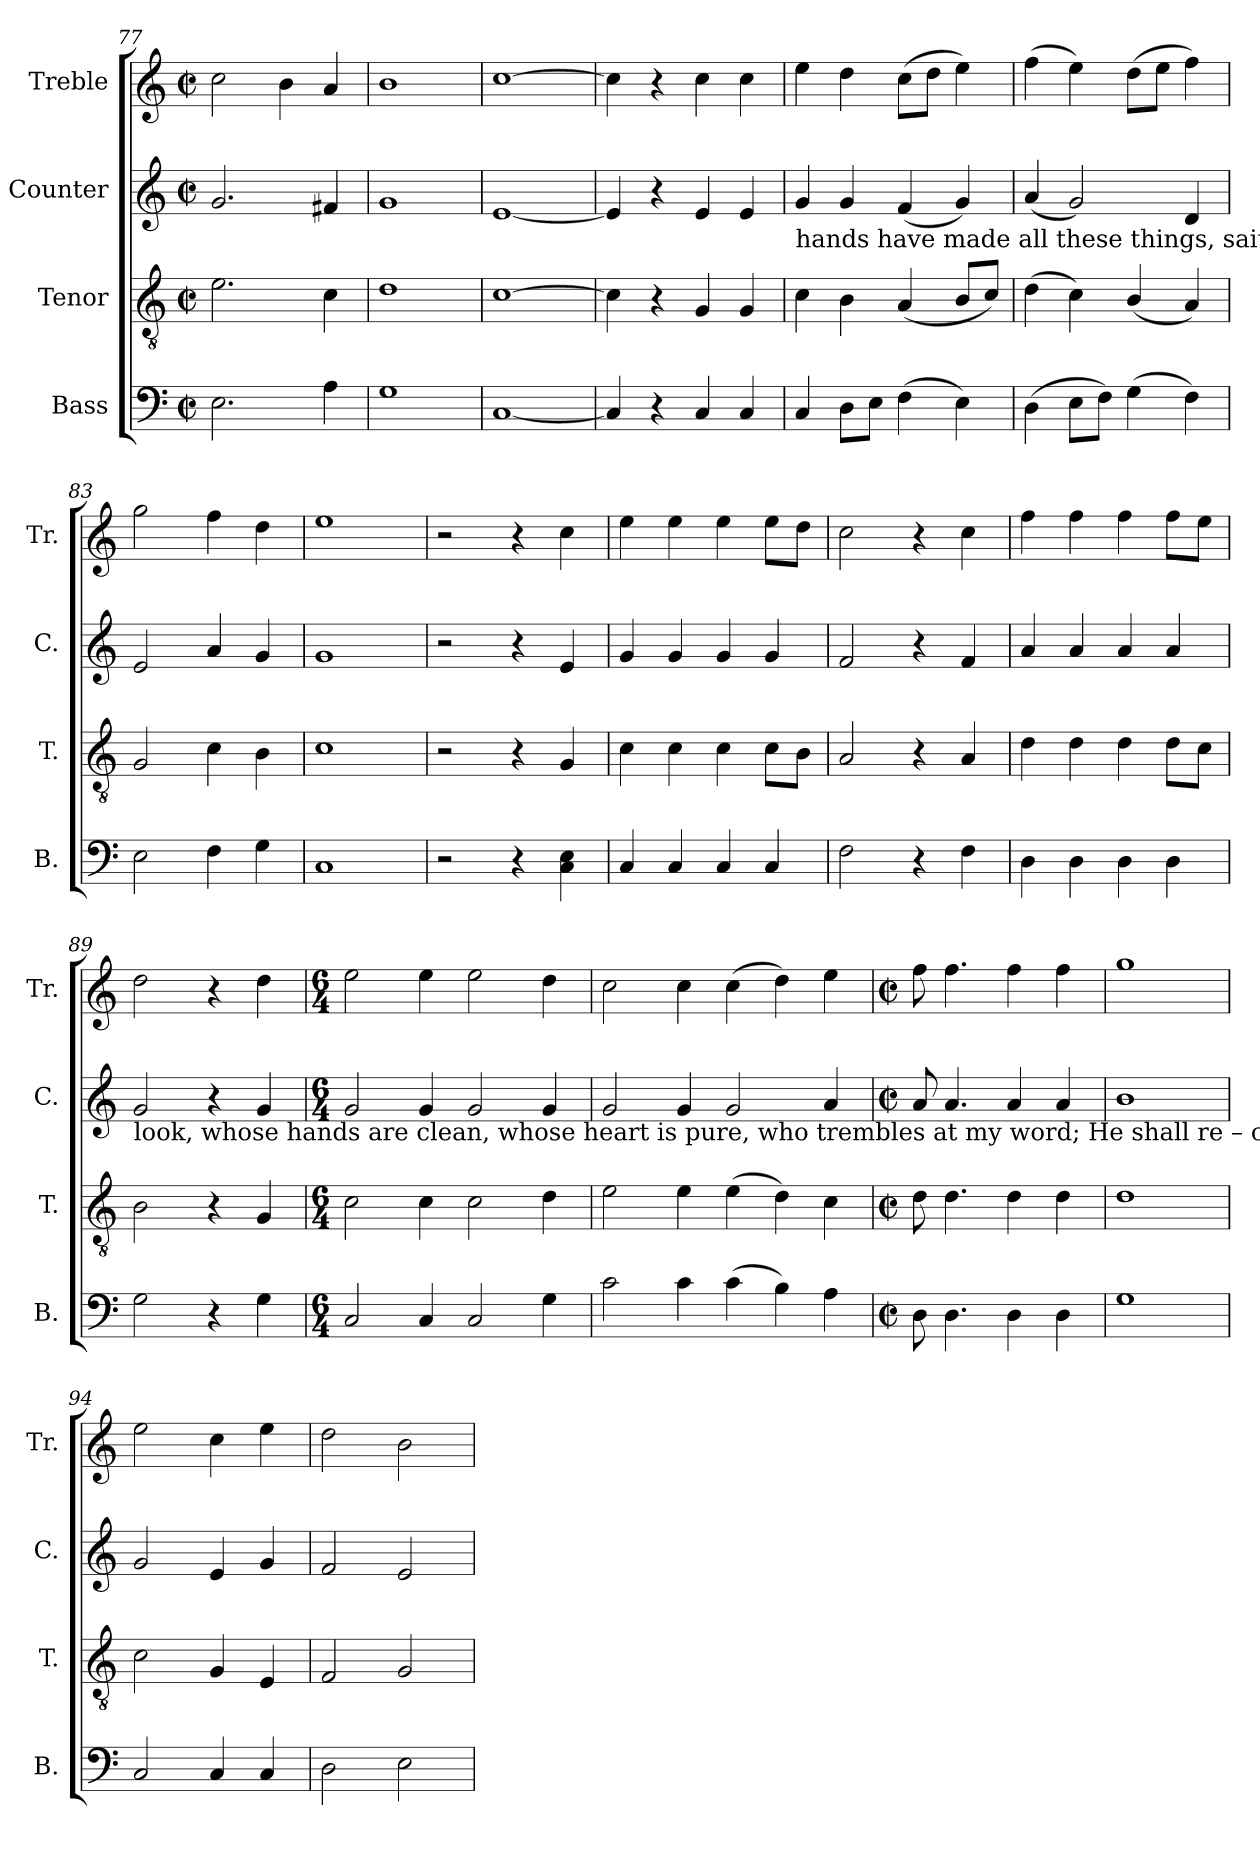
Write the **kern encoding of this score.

**kern	**kern	**kern	**kern
*part4	*part3	*part2	*part1
*staff4	*staff3	*staff2	*staff1
*I"Bass	*I"Tenor	*I"Counter	*I"Treble
*I'B.	*I'T.	*I'C.	*I'Tr.
*clefF4	*clefGv2	*clefG2	*clefG2
*k[]	*k[]	*k[]	*k[]
*M2/2	*M2/2	*M2/2	*M2/2
*met(c|)	*met(c|)	*met(c|)	*met(c|)
=77	=77	=77	=77
2.E\	2.e\	2.g/	2cc\
.	.	.	4b\
4A\	4c\	4f#X/	4a/
=78	=78	=78	=78
1G	1d	1g	1b
=79	=79	=79	=79
[1C	[1c	[1e	[1cc
=80	=80	=80	=80
4C/]	4c\]	4e/]	4cc\]
4r	4r	4r	4r
4C/	4G/	4e/	4cc\
4C/	4G/	4e/	4cc\
!!LO:LB:g=z
=81	=81	=81	=81
!	!	!LO:TX:b:t=hands have made          all                 these things, saith the Lord.                  To    this man will I      look,      To    this man will I	!
4C/	4c\	4g/	4ee\
8D\L	4B\	4g/	4dd\
8E\J	.	.	.
(4F\	(4A/	(4f/	(8cc\L
.	.	.	8dd\J
4E\)	8B/L	4g/)	4ee\)
.	8c/J)	.	.
=82	=82	=82	=82
(4D\	(4d\	(4a/	(4ff\
8E\L	4c\)	2g/)	4ee\)
8F\J)	.	.	.
(4G\	(4B/	.	(8dd\L
.	.	.	8ee\J
4F\)	4A/)	4d/	4ff\)
=83	=83	=83	=83
2E\	2G/	2e/	2gg\
4F\	4c\	4a/	4ff\
4G\	4B\	4g/	4dd\
=84	=84	=84	=84
1C	1c	1g	1ee
=85	=85	=85	=85
2r	2r	2r	2r
4r	4r	4r	4r
4C\ 4E\	4G/	4e/	4cc\
=86	=86	=86	=86
4C/	4c\	4g/	4ee\
4C/	4c\	4g/	4ee\
4C/	4c\	4g/	4ee\
4C/	8c\L	4g/	8ee\L
.	8B\J	.	8dd\J
=87	=87	=87	=87
2F\	2A/	2f/	2cc\
4r	4r	4r	4r
4F\	4A/	4f/	4cc\
=88	=88	=88	=88
4D\	4d\	4a/	4ff\
4D\	4d\	4a/	4ff\
4D\	4d\	4a/	4ff\
4D\	8d\L	4a/	8ff\L
.	8c\J	.	8ee\J
!!LO:LB:g=z
=89	=89	=89	=89
!	!	!LO:TX:b:t=look,  whose hands are clean, whose heart is pure, who     trembles  at  my   word;       He  shall  re – ceive the blessing from the	!
2G\	2B\	2g/	2dd\
4r	4r	4r	4r
4G\	4G/	4g/	4dd\
=90	=90	=90	=90
*M6/4	*M6/4	*M6/4	*M6/4
2C/	2c\	2g/	2ee\
4C/	4c\	4g/	4ee\
2C/	2c\	2g/	2ee\
4G\	4d\	4g/	4dd\
=91	=91	=91	=91
2c\	2e\	2g/	2cc\
4c\	4e\	4g/	4cc\
(4c\	(4e\	2g/	(4cc\
4B\)	4d\)	.	4dd\)
4A\	4c\	4a/	4ee\
=92	=92	=92	=92
*M2/2	*M2/2	*M2/2	*M2/2
*met(c|)	*met(c|)	*met(c|)	*met(c|)
8D\	8d\	8a/	8ff\
4.D\	4.d\	4.a/	4.ff\
4D\	4d\	4a/	4ff\
4D\	4d\	4a/	4ff\
=93	=93	=93	=93
1G	1d	1b	1gg
=94	=94	=94	=94
2C/	2c\	2g/	2ee\
4C/	4G/	4e/	4cc\
4C/	4E/	4g/	4ee\
=95	=95	=95	=95
2D\	2F/	2f/	2dd\
2E\	2G/	2e/	2b\
=	=	=	=
*-	*-	*-	*-
